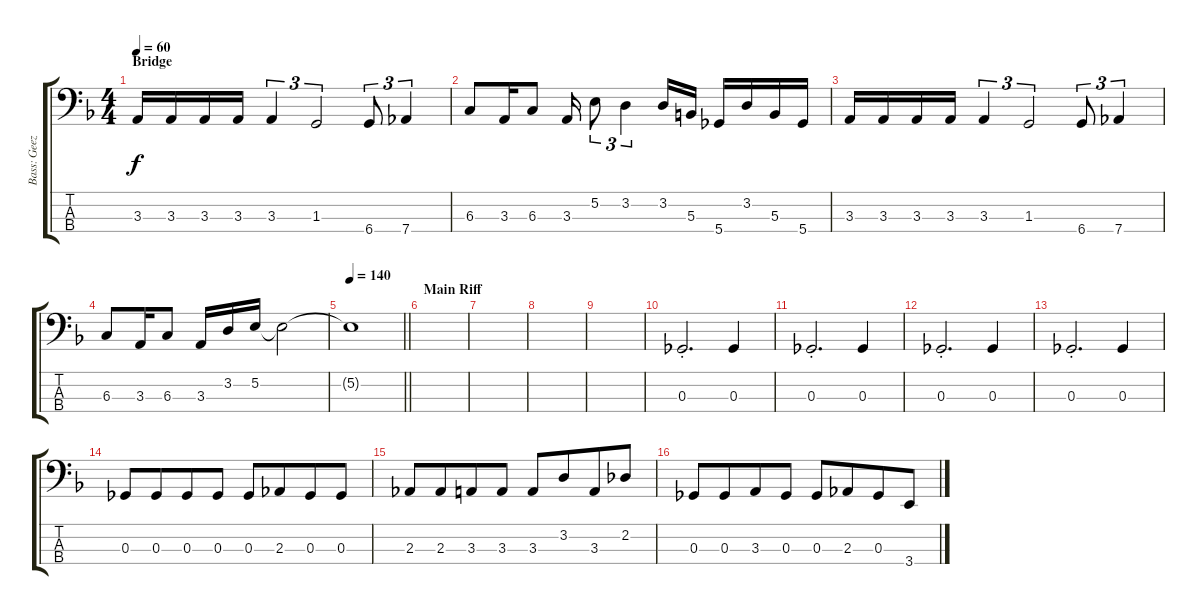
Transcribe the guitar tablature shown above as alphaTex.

\track ("Bass: Geezer" "Bass: Geez") {instrument electricbassfinger}
\staff {score tabs}
\tuning (E2 B1 Gb1 Db1) {hide}
\ts (4 4)
\section ("" "Bridge")
\tempo 60
\clef f4
\ks f
3.3.16{dy f} 3.3.16 3.3.16 3.3.16 3.3.4{tu (3 2)} 1.3.2{tu (3 2)} 6.4.8{tu (3 2)} 7.4.4{tu (3 2)} |
6.3.8 3.3.16 6.3.8 3.3.16 5.2.8{tu (3 2)} 3.2.4{tu (3 2)} 3.2.16 5.3.16 5.4.16 3.2.16 5.3.16 5.4.16 |
3.3.16 3.3.16 3.3.16 3.3.16 3.3.4{tu (3 2)} 1.3.2{tu (3 2)} 6.4.8{tu (3 2)} 7.4.4{tu (3 2)} |
6.3.8 3.3.16 6.3.8 3.3.16 3.2.16 5.2.16 5.2{t}.2 |
\tempo 140
\barLineRight lightlight
5.2{t}.1 |
\section ("" "Main Riff")
|
|
|
|
0.3{st}.2{d} 0.3.4 |
0.3{st}.2{d} 0.3.4 |
0.3{st}.2{d} 0.3.4 |
0.3{st}.2{d} 0.3.4 |
0.3.8 0.3.8{beam merge} 0.3.8 0.3.8 0.3.8 2.3.8{beam merge} 0.3.8 0.3.8 |
2.3.8 2.3.8{beam merge} 3.3.8 3.3.8 3.3.8 3.2.8{beam merge} 3.3.8 2.2.8 |
0.3.8 0.3.8{beam merge} 3.3.8 0.3.8 0.3.8 2.3.8{beam merge} 0.3.8 3.4.8
